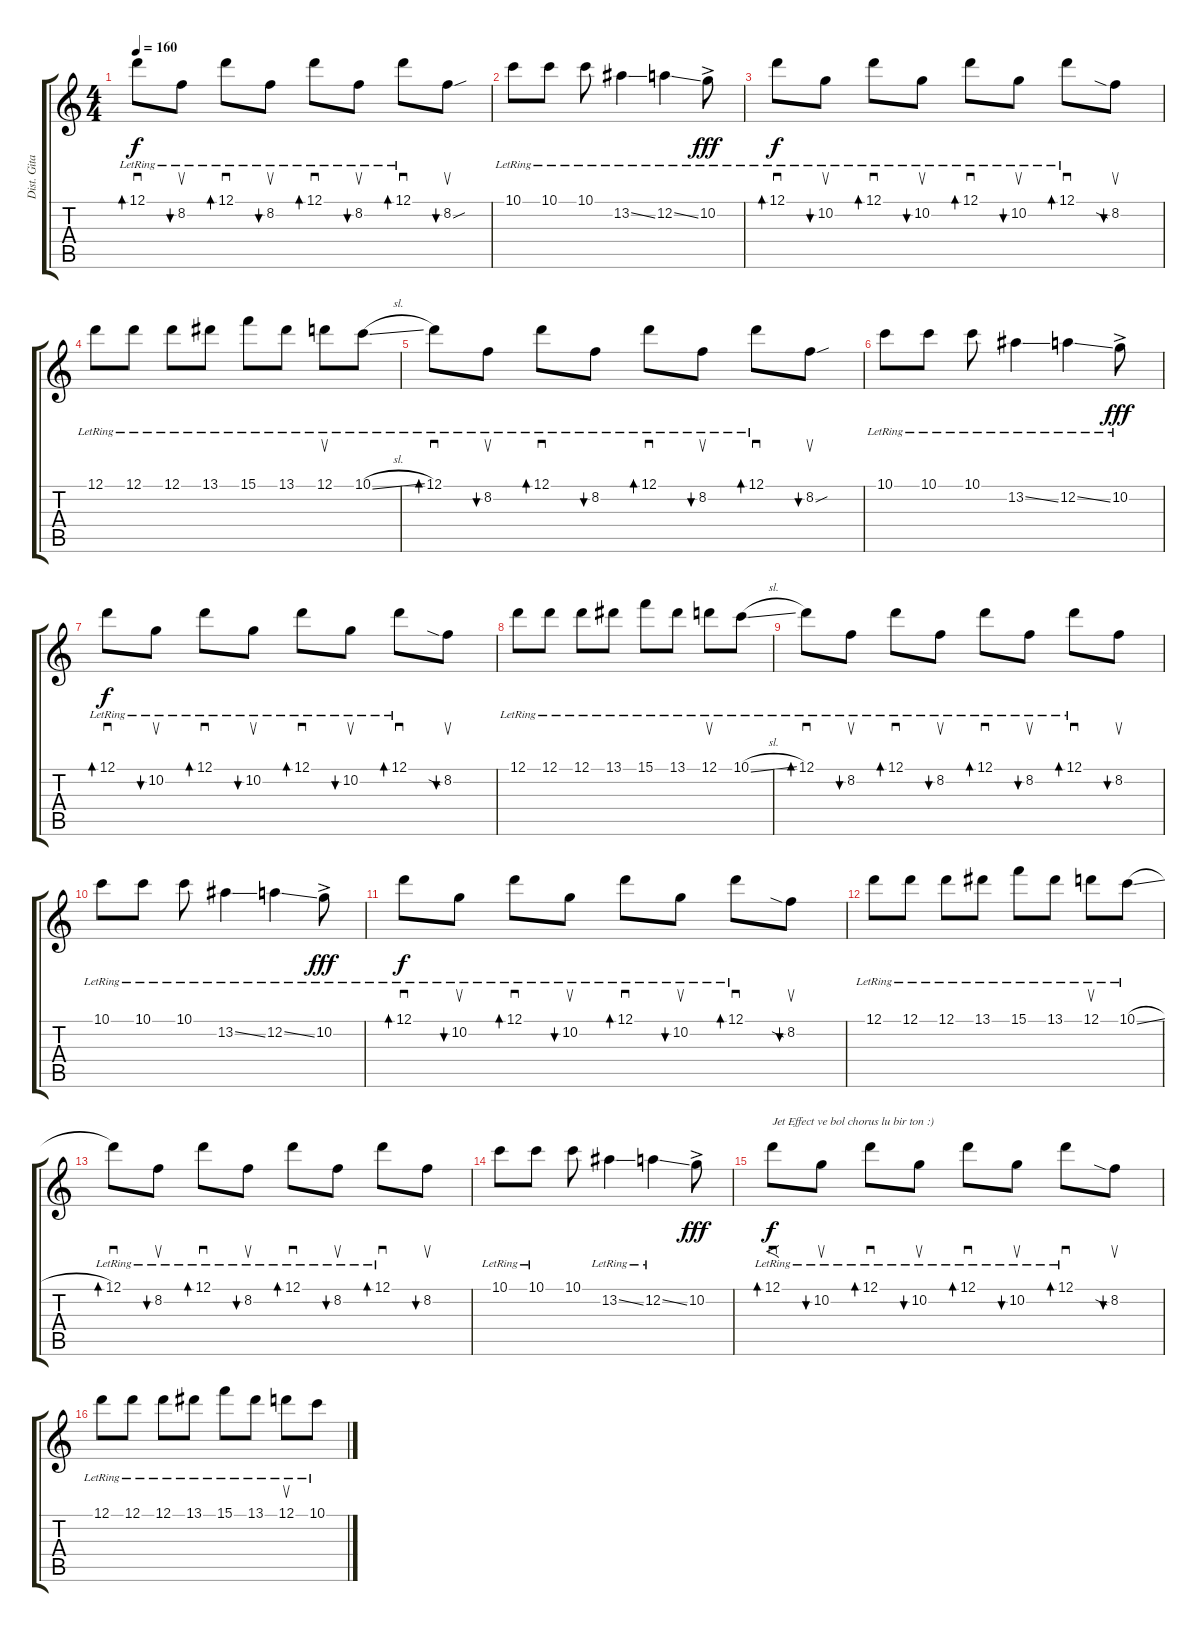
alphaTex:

\track ("Dist. Gitar 1" "Dist. Gita") {instrument distortionguitar}
\staff {score tabs}
\tuning (D4 A3 F3 C3 G2 D2) {hide}
\ts (4 4)
\tempo 160
\clef g2
\ks c
12.1{lr}.8{sd bd 480 dy f} 8.2{lr}.8{su bu 480} 12.1{lr}.8{sd bd 480} 8.2{lr}.8{su bu 480} 12.1{lr}.8{sd bd 480} 8.2{lr}.8{su bu 480} 12.1{lr}.8{sd bd 480} 8.2{sou}.8{su bu 480} |
10.1{lr}.8 10.1{lr}.8 10.1{lr}.8 13.2{ss lr}.4 12.2{ss lr}.4 10.2{ac lr}.8{dy fff} |
12.1{lr}.8{sd bd 480 dy f} 10.2{lr}.8{su bu 480} 12.1{lr}.8{sd bd 480} 10.2{lr}.8{su bu 480} 12.1{lr}.8{sd bd 480} 10.2{lr}.8{su bu 480} 12.1{lr}.8{sd bd 480} 8.2{sia}.8{su bu 480} |
12.1{lr}.8 12.1{lr}.8 12.1{lr}.8 13.1{lr}.8 15.1{lr}.8 13.1{lr}.8 12.1{lr}.8{su} 10.1{sl lr}.8 |
12.1{lr}.8{sd bd 480} 8.2{lr}.8{su bu 480} 12.1{lr}.8{sd bd 480} 8.2{lr}.8{bu 60} 12.1{lr}.8{sd bd 480} 8.2{lr}.8{su bu 480} 12.1{lr}.8{sd bd 480} 8.2{sou}.8{su bu 480} |
10.1{lr}.8 10.1{lr}.8 10.1{lr}.8 13.2{ss lr}.4 12.2{ss lr}.4 10.2{ac lr}.8{dy fff} |
12.1{lr}.8{sd bd 480 dy f} 10.2{lr}.8{su bu 480} 12.1{lr}.8{sd bd 480} 10.2{lr}.8{su bu 480} 12.1{lr}.8{sd bd 480} 10.2{lr}.8{su bu 480} 12.1{lr}.8{sd bd 480} 8.2{sia}.8{su bu 480} |
12.1{lr}.8 12.1{lr}.8 12.1{lr}.8 13.1{lr}.8 15.1{lr}.8 13.1{lr}.8 12.1{lr}.8{su} 10.1{sl lr}.8 |
12.1{lr}.8{sd bd 480} 8.2{lr}.8{su bu 480} 12.1{lr}.8{sd bd 480} 8.2{lr}.8{su bu 480} 12.1{lr}.8{sd bd 480} 8.2{lr}.8{su bu 480} 12.1{lr}.8{sd bd 480} 8.2.8{su bu 480} |
10.1{lr}.8 10.1{lr}.8 10.1{lr}.8 13.2{ss lr}.4 12.2{ss lr}.4 10.2{ac lr}.8{dy fff} |
12.1{lr}.8{sd bd 480 dy f} 10.2{lr}.8{su bu 480} 12.1{lr}.8{sd bd 480} 10.2{lr}.8{su bu 480} 12.1{lr}.8{sd bd 480} 10.2{lr}.8{su bu 480} 12.1{lr}.8{sd bd 480} 8.2{sia}.8{su bu 480} |
12.1{lr}.8 12.1{lr}.8 12.1{lr}.8 13.1{lr}.8 15.1{lr}.8 13.1{lr}.8 12.1{lr}.8{su} 10.1{sl lr}.8 |
12.1{lr}.8{sd bd 480} 8.2{lr}.8{su bu 480} 12.1{lr}.8{sd bd 480} 8.2{lr}.8{su bu 480} 12.1{lr}.8{sd bd 480} 8.2{lr}.8{su bu 480} 12.1{lr}.8{sd bd 480} 8.2.8{su bu 480} |
10.1{lr}.8 10.1{lr}.8 10.1.8 13.2{ss lr}.4 12.2{ss lr}.4 10.2{ac}.8{dy fff} |
12.1{lr}.8{f sd bd 480 txt "Jet Effect ve bol chorus lu bir ton :)" dy f volume 12} 10.2{lr}.8{su bu 480} 12.1{lr}.8{sd bd 480} 10.2{lr}.8{su bu 480} 12.1{lr}.8{sd bd 480} 10.2{lr}.8{su bu 480} 12.1{lr}.8{sd bd 480} 8.2{sia}.8{su bu 480} |
12.1{lr}.8 12.1{lr}.8 12.1{lr}.8 13.1{lr}.8 15.1{lr}.8 13.1{lr}.8 12.1{lr}.8{su} 10.1{sl lr}.8
